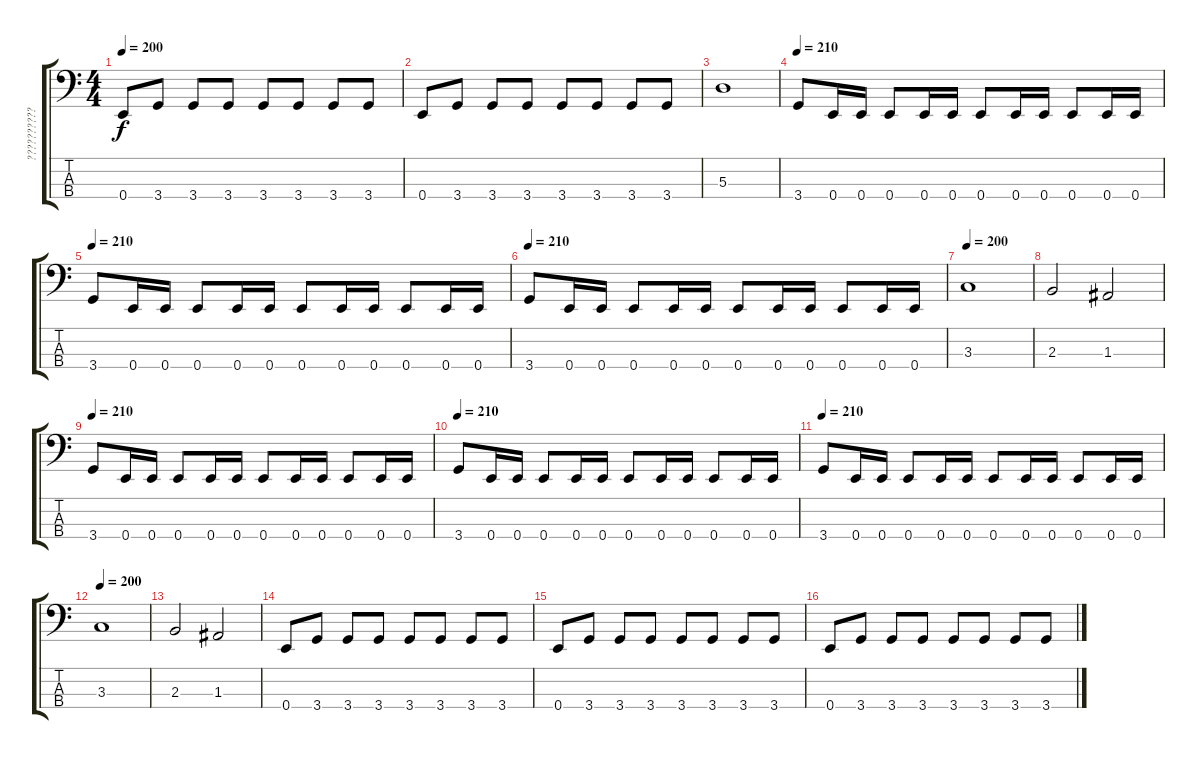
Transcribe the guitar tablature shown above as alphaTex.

\track ("??????????" "??????????") {instrument electricbasspick}
\staff {score tabs}
\tuning (G2 D2 A1 E1) {hide}
\ts (4 4)
\tempo 200
\clef f4
\ks c
0.4.8{dy f} 3.4.8 3.4.8 3.4.8 3.4.8 3.4.8 3.4.8 3.4.8 |
0.4.8 3.4.8 3.4.8 3.4.8 3.4.8 3.4.8 3.4.8 3.4.8 |
5.3.1 |
\tempo 210
3.4.8 0.4.16 0.4.16 0.4.8 0.4.16 0.4.16 0.4.8 0.4.16 0.4.16 0.4.8 0.4.16 0.4.16 |
\tempo 210
3.4.8 0.4.16 0.4.16 0.4.8 0.4.16 0.4.16 0.4.8 0.4.16 0.4.16 0.4.8 0.4.16 0.4.16 |
\tempo 210
3.4.8 0.4.16 0.4.16 0.4.8 0.4.16 0.4.16 0.4.8 0.4.16 0.4.16 0.4.8 0.4.16 0.4.16 |
\tempo 200
3.3.1 |
2.3.2 1.3.2 |
\tempo 210
3.4.8 0.4.16 0.4.16 0.4.8 0.4.16 0.4.16 0.4.8 0.4.16 0.4.16 0.4.8 0.4.16 0.4.16 |
\tempo 210
3.4.8 0.4.16 0.4.16 0.4.8 0.4.16 0.4.16 0.4.8 0.4.16 0.4.16 0.4.8 0.4.16 0.4.16 |
\tempo 210
3.4.8 0.4.16 0.4.16 0.4.8 0.4.16 0.4.16 0.4.8 0.4.16 0.4.16 0.4.8 0.4.16 0.4.16 |
\tempo 200
3.3.1 |
2.3.2 1.3.2 |
0.4.8 3.4.8 3.4.8 3.4.8 3.4.8 3.4.8 3.4.8 3.4.8 |
0.4.8 3.4.8 3.4.8 3.4.8 3.4.8 3.4.8 3.4.8 3.4.8 |
0.4.8 3.4.8 3.4.8 3.4.8 3.4.8 3.4.8 3.4.8 3.4.8
